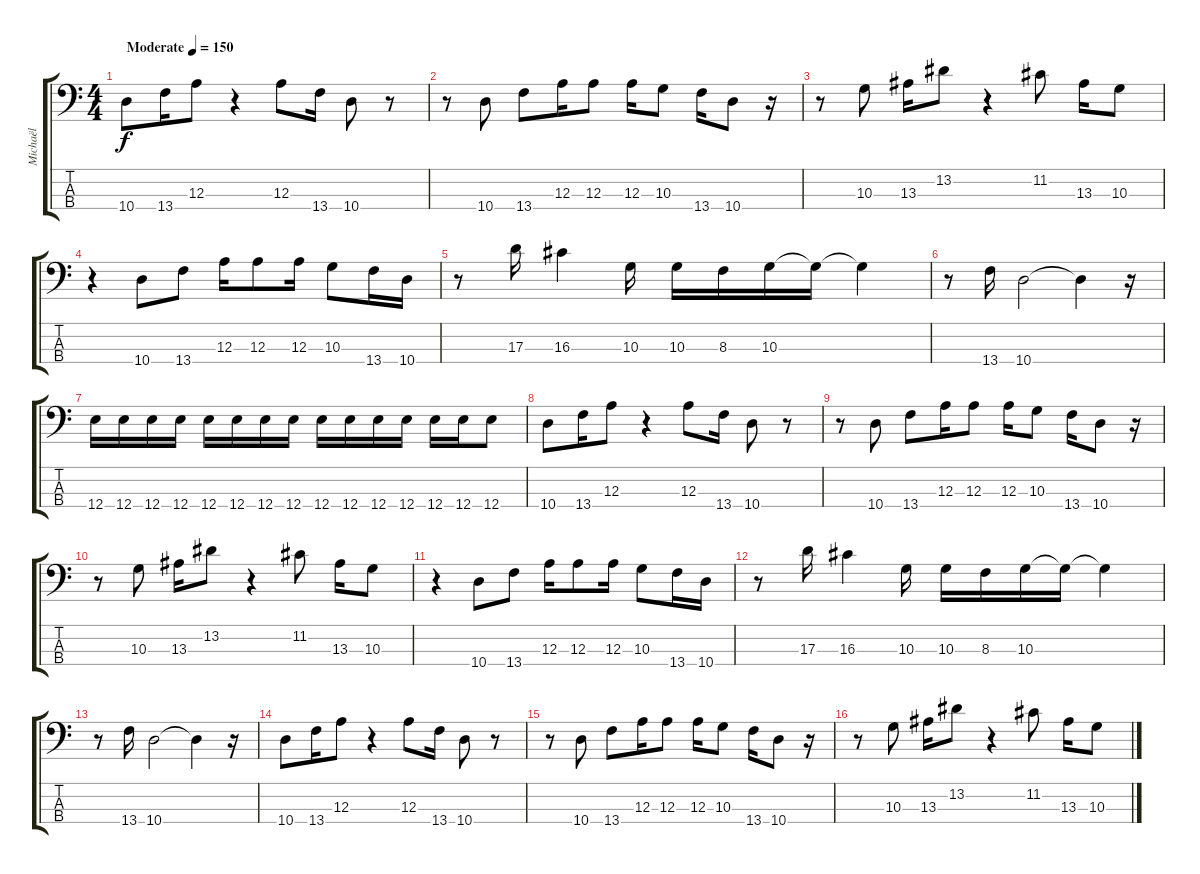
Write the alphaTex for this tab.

\track ("Michaël" "Michaël") {instrument electricbassfinger}
\staff {score tabs}
\tuning (G2 D2 A1 E1) {hide}
\ts (4 4)
\tempo (150 "Moderate")
\clef f4
\ks c
10.4.8{dy f instrument electricbassfinger} 13.4.16 12.3.8 r.4 12.3.8 13.4.16 10.4.8 r.8 |
r.8 10.4.8 13.4.8 12.3.16 12.3.8 12.3.16 10.3.8 13.4.16 10.4.8 r.16 |
r.8 10.3.8 13.3.16 13.2.8 r.4 11.2.8 13.3.16 10.3.8 |
r.4 10.4.8 13.4.8 12.3.16 12.3.8 12.3.16 10.3.8 13.4.16 10.4.16 |
r.8 17.3.16 16.3.4 10.3.16 10.3.16 8.3.16 10.3.16 10.3{t}.16 10.3{t}.4 |
r.8 13.4.16 10.4.2 10.4{t}.4 r.16 |
12.4.16 12.4.16 12.4.16 12.4.16 12.4.16 12.4.16 12.4.16 12.4.16 12.4.16 12.4.16 12.4.16 12.4.16 12.4.16 12.4.16 12.4.8 |
10.4.8 13.4.16 12.3.8 r.4 12.3.8 13.4.16 10.4.8 r.8 |
r.8 10.4.8 13.4.8 12.3.16 12.3.8 12.3.16 10.3.8 13.4.16 10.4.8 r.16 |
r.8 10.3.8 13.3.16 13.2.8 r.4 11.2.8 13.3.16 10.3.8 |
r.4 10.4.8 13.4.8 12.3.16 12.3.8 12.3.16 10.3.8 13.4.16 10.4.16 |
r.8 17.3.16 16.3.4 10.3.16 10.3.16 8.3.16 10.3.16 10.3{t}.16 10.3{t}.4 |
r.8 13.4.16 10.4.2 10.4{t}.4 r.16 |
10.4.8 13.4.16 12.3.8 r.4 12.3.8 13.4.16 10.4.8 r.8 |
r.8 10.4.8 13.4.8 12.3.16 12.3.8 12.3.16 10.3.8 13.4.16 10.4.8 r.16 |
r.8 10.3.8 13.3.16 13.2.8 r.4 11.2.8 13.3.16 10.3.8
